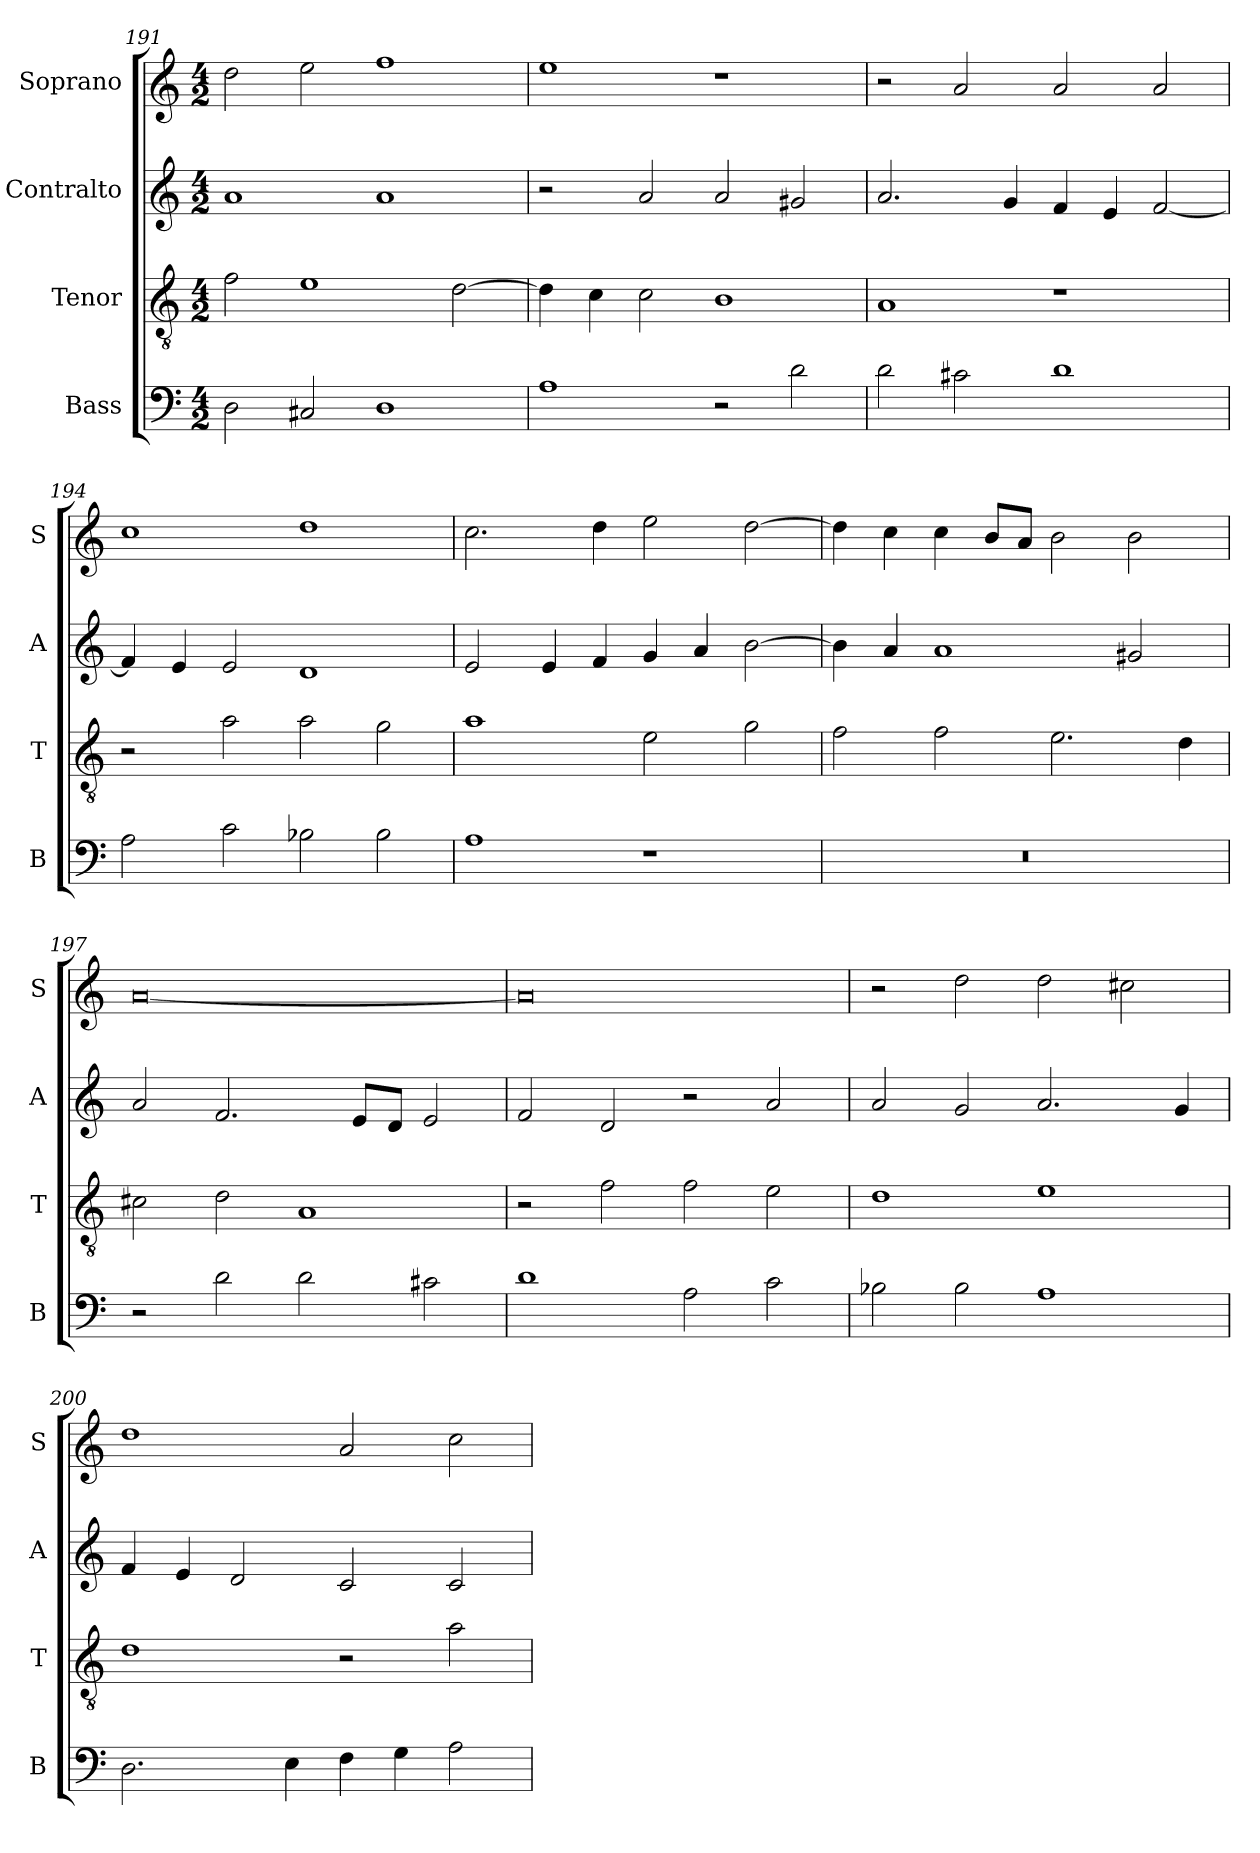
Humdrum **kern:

**kern	**kern	**kern	**kern
*part4	*part3	*part2	*part1
*staff4	*staff3	*staff2	*staff1
*I"Bass	*I"Tenor	*I"Contralto	*I"Soprano
*I'B	*I'T	*I'A	*I'S
*clefF4	*clefGv2	*clefG2	*clefG2
*k[]	*k[]	*k[]	*k[]
*D:dor	*D:dor	*D:dor	*D:dor
*M4/2	*M4/2	*M4/2	*M4/2
=191	=191	=191	=191
2D	2f	1a	2dd
2C#X	1e	.	2ee
1D	.	1a	1ff
.	[2d	.	.
=192	=192	=192	=192
1A	4d]	2r	1ee
.	4c	.	.
.	2c	2a	.
2r	1B	2a	1r
2d	.	2g#X	.
=193	=193	=193	=193
2d	1A	2.a	2r
2c#X	.	.	2a
.	.	4g	.
1d	1r	4f	2a
.	.	4e	.
.	.	[2f	2a
=194	=194	=194	=194
2A	2r	4f]	1cc
.	.	4e	.
2c	2a	2e	.
2B-X	2a	1d	1dd
2B-	2g	.	.
=195	=195	=195	=195
1A	1a	2e	2.cc
.	.	4e	.
.	.	4f	4dd
1r	2e	4g	2ee
.	.	4a	.
.	2g	[2b	[2dd
=196	=196	=196	=196
0r	2f	4b]	4dd]
.	.	4a	4cc
.	2f	1a	4cc
.	.	.	8b/L
.	.	.	8a/J
.	2.e	.	2b
.	.	2g#X	2b
.	4d	.	.
=197	=197	=197	=197
2r	2c#X	2a	[0a
2d	2d	2.f	.
2d	1A	.	.
.	.	8e/L	.
.	.	8d/J	.
2c#X	.	2e	.
=198	=198	=198	=198
1d	2r	2f	0a]
.	2f	2d	.
2A	2f	2r	.
2c	2e	2a	.
=199	=199	=199	=199
2B-X	1d	2a	2r
2B-	.	2g	2dd
1A	1e	2.a	2dd
.	.	.	2cc#X
.	.	4g	.
=200	=200	=200	=200
2.D	1d	4f	1dd
.	.	4e	.
.	.	2d	.
4E	.	.	.
4F	2r	2c	2a
4G	.	.	.
2A	2a	2c	2cc
=	=	=	=
*-	*-	*-	*-
